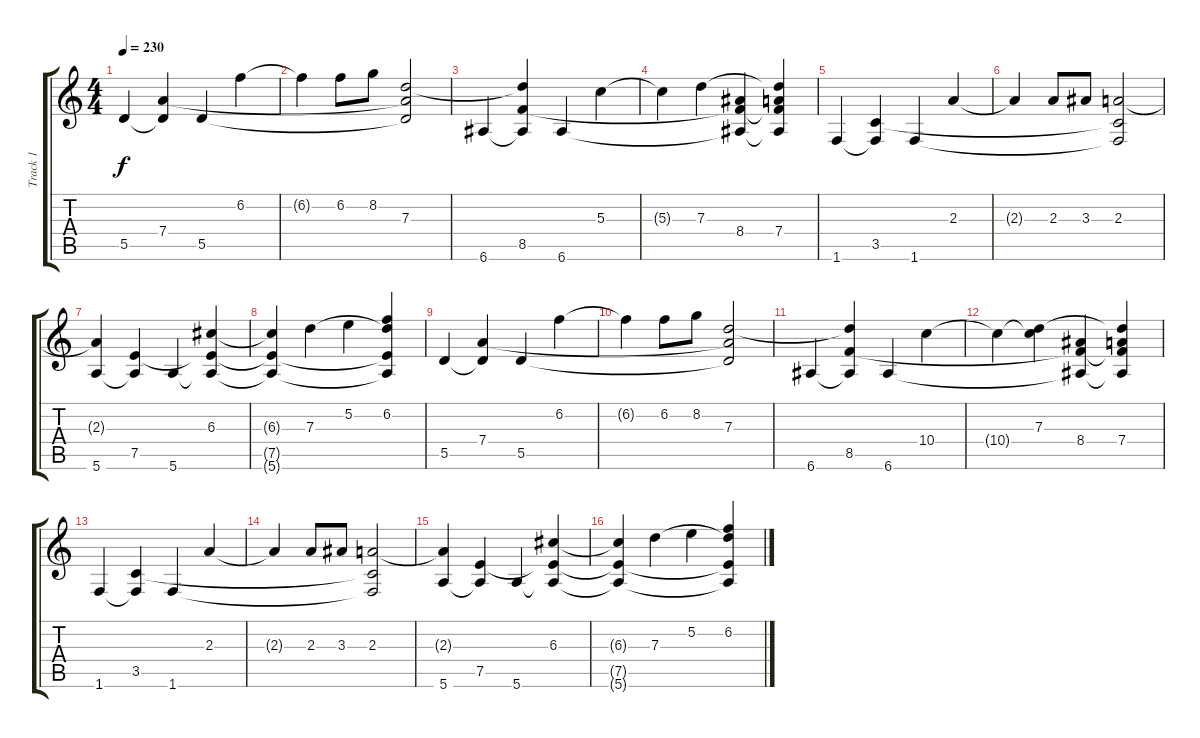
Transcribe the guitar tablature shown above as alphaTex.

\track ("Track 1" "Track 1") {instrument acousticguitarsteel}
\staff {score tabs}
\tuning (E4 B3 G3 D3 A2 E2) {hide}
\ts (4 4)
\tempo 230
\clef g2
\ks c
5.5.4{dy f instrument acousticguitarsteel} (7.4 5.5{t}).4 5.5.4 6.2.4 |
6.2{t}.4 6.2.8 8.2.8 (7.3 7.4{t} 5.5{t}).2 |
6.6.4 (7.3{t} 8.5 6.6{t}).4 6.6.4 5.3.4 |
5.3{t}.4 7.3.4 (8.4 8.5{t} 6.6{t}).4 (7.3{t} 7.4 8.5{t} 6.6{t}).4 |
1.6.4 (3.5 1.6{t}).4 1.6.4 2.3.4 |
2.3{t}.4 2.3.8 3.3.8 (2.3 3.5{t} 1.6{t}).2 |
(2.3{t} 5.6).4 (7.5 5.6{t}).4 5.6.4 (6.3 7.5{t} 5.6{t}).4 |
(6.3{t} 7.5{t} 5.6{t}).4 7.3.4 5.2.4 (6.2 7.3{t} 7.5{t} 5.6{t}).4 |
5.5.4 (7.4 5.5{t}).4 5.5.4 6.2.4 |
6.2{t}.4 6.2.8 8.2.8 (7.3 7.4{t} 5.5{t}).2 |
6.6.4 (7.3{t} 8.5 6.6{t}).4 6.6.4 10.4.4 |
10.4{t}.4 (7.3 10.4{t}).4 (8.4 8.5{t} 6.6{t}).4 (7.3{t} 7.4 8.5{t} 6.6{t}).4 |
1.6.4 (3.5 1.6{t}).4 1.6.4 2.3.4 |
2.3{t}.4 2.3.8 3.3.8 (2.3 3.5{t} 1.6{t}).2 |
(2.3{t} 5.6).4 (7.5 5.6{t}).4 5.6.4 (6.3 7.5{t} 5.6{t}).4 |
(6.3{t} 7.5{t} 5.6{t}).4 7.3.4 5.2.4 (6.2 7.3{t} 7.5{t} 5.6{t}).4
